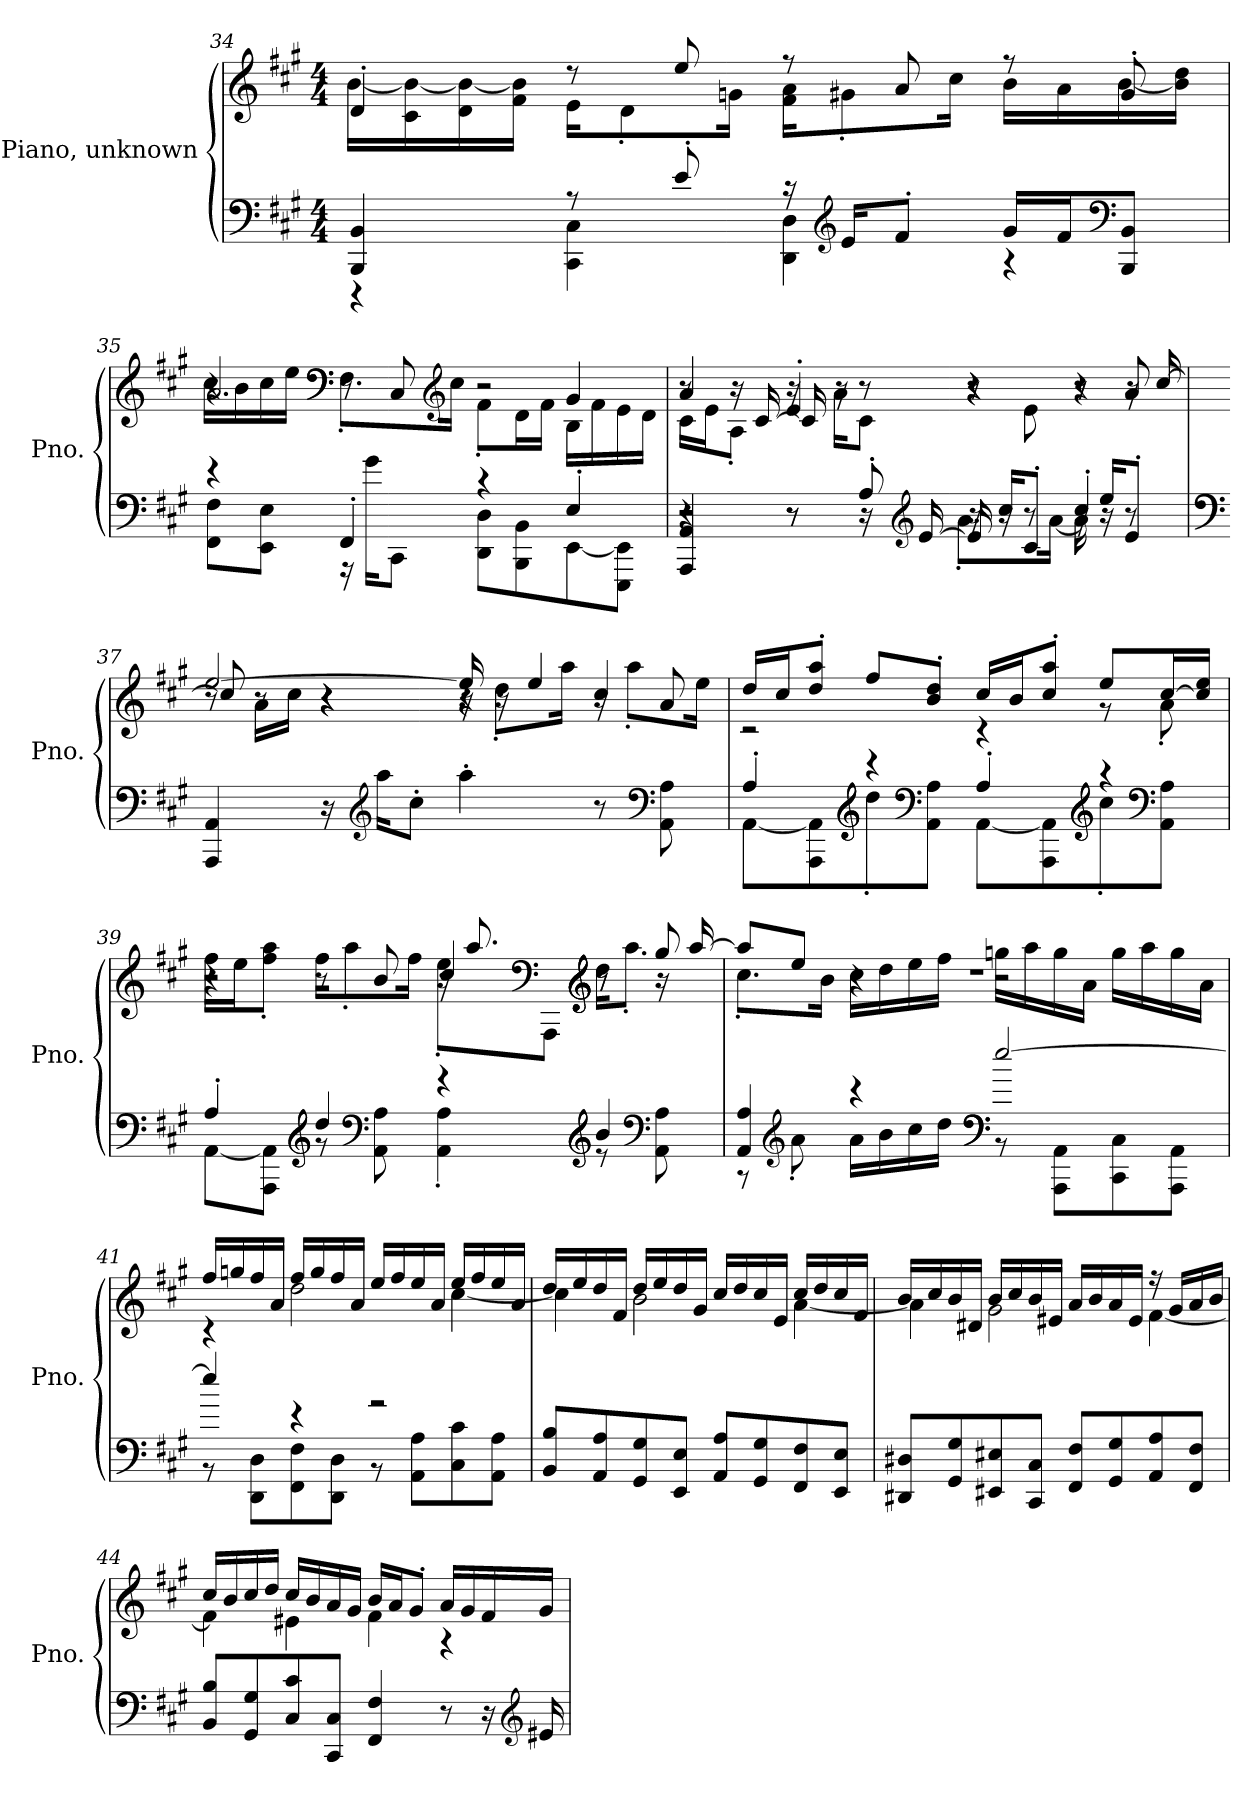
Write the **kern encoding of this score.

**kern	**kern
*part1	*part1
*staff2	*staff1
*I"Piano, unknown	*
*I'Pno.	*
!!LO:LB:g=z
*clefF4	*clefG2
*k[f#c#g#]	*k[f#c#g#]
*M4/4	*M4/4
=34	=34
*^	*^
4BBB/ 4BB/	4r	4d'/	[16b\LL
.	.	.	16c#\ 16b\_
.	.	.	16d\ 16b\_
.	.	.	16f#\ 16b\]JJ
8r	4CC#\ 4C#\	8r	16e\KL
.	.	.	8d'\
8e'/	.	8ee/	.
.	.	.	16gn\Jk
16r	4DD\ 4D\	8r	16f#\ 16a\KL
*clefG2	*	*	*
16e/KL	.	.	8g#X'\
8f#'/J	.	8a/	.
.	.	.	16cc#\Jk
16g#/LL	4r	8r	16b\LL
16f#/J	.	.	16a\
*clefF4	*	*	*
8BBB/ 8BB/J	.	8g#'/	[16b\
.	.	.	16b\] 16dd\JJ
=35	=35	=35	=35
*	*	*	*^
4r	8FF#\ 8F#\L	2.a/	16cc#\LL	4r
.	.	.	16b\	.
.	8EE\ 8E\J	.	16cc#\	.
.	.	.	16ee\JJ	.
*	*	*clefF4	*	*
4FF#'/	16r	.	8.F#'\L	8r
.	16g#\KL	.	.	.
.	8CC#\J	.	.	8C#/
*	*	*clefG2	*	*
.	.	.	16cc#\Jk	.
4r	8DD\ 8D\L	.	8f#'\L	2r
.	8BBB\ 8BB\	.	16d\L	.
.	.	.	16f#\JJ	.
4E'/	[8EE\	4g#/	16B\LL	.
.	.	.	16f#\	.
.	8EEE\ 8EE\]J	.	16e\	.
.	.	.	16d\JJ	.
!!LO:PB:g=z	!!	!!
=36	=36	=36	=36	=36
*	*^	*	*	*
4r	2r	4AAA/ 4AA/	4a/	16c#\LL	8r
.	.	.	.	16e\J	.
.	.	.	.	8A'\J	16r
.	.	.	.	.	[16c#/
8r	.	8r	4e'/	16r	16c#/]
.	.	.	.	16a\KL	16r
16r	.	8A'/	.	8c#\J	8r
*clefG2	*	*	*	*	*
[16e/	.	.	.	.	.
16e/]	8.a'\L	16r	4r	8r	4r
16r	.	16cc#/KL	.	.	.
8r	.	8c#'/J	.	8e\	.
.	[16a\Jk	.	.	.	.
4cc#'/	16a\]	16r	8r	4r	8r
.	16r	16ee/KL	.	.	.
.	8r	8e'/J	8a/	.	16r
.	.	.	.	.	[16cc#/
*v	*v	*v	*	*	*
=37	=37	=37	=37
*clefF4	*	*	*
4AAA/ 4AA/	[2ee/	8r	8cc#/]
.	.	16a\LL	8r
.	.	16cc#\JJ	.
16r	.	4r	4r
*clefG2	*	*	*
16aa\KL	.	.	.
8cc#'\J	.	.	.
4aa'\	16ee/]	16r	4r
.	16r	8dd'\L	.
.	4ee/	.	.
.	.	16aa\Jk	.
8r	.	16r	4cc#/
.	.	8aa'\L	.
*clefF4	*	*	*
8AA\ 8A\	8a/	.	.
.	.	16ee\Jk	.
*	*	*v	*v
!!LO:LB:g=z
=38	=38	=38
*^	*	*
4A'/	[8AA\L	16dd/LL	2r
.	.	16cc#/J	.
.	8AAA\ 8AA\]	8dd/' 8aa/'J	.
*clefG2	*	*	*
4r	8dd'\	8ff#/L	.
*clefF4	*	*	*
.	8AA\ 8A\J	8b/' 8dd/'J	.
4A'/	[8AA\L	16cc#/LL	4r
.	.	16b/J	.
.	8AAA\ 8AA\]	8cc#/' 8aa/'J	.
*clefG2	*	*	*
4r	8cc#'\	8ee/L	8r
*clefF4	*	*	*
.	8AA\ 8A\J	[16cc#/L	8a'\
.	.	16cc#/] 16ee/JJ	.
=39	=39	=39	=39
*	*	*	*^
4A'/	[8AA\L	2r	16ff#\LL	4r
.	.	.	16ee\J	.
.	8AAA\ 8AA\]J	.	8ff#\' 8aa\'J	.
*clefG2	*	*	*	*
4dd/	8r	.	16ff#\KL	8r
.	.	.	8aa'\	.
*clefF4	*	*	*	*
.	8AA\ 8A\	.	.	8b/
.	.	.	16ff#\Jk	.
4r	4AA\' 4A\'	16r	8ee'\L	4cc#/
.	.	8.aa/	.	.
*	*	*clefF4	*	*
.	.	.	8AAA\J	.
*clefG2	*	*clefG2	*	*
4b/	8r	8r	16dd\KL	8r
.	.	.	8.aa'\J	.
*clefF4	*	*	*	*
.	8AA\ 8A\	8gg#/	.	16r
.	.	.	.	[16aa/
!!LO:LB:g=z	!!	!!
=40	=40	=40	=40	=40
4AA/ 4A/	8r	1r	8.cc#'\L	8aa/L]
*clefG2	*	*	*	*
.	8a'\	.	.	8ee/J
.	.	.	16b\Jk	.
4r	16a\LL	.	16cc#\LL	4r
.	16b\	.	16dd\	.
.	16cc#\	.	16ee\	.
.	16dd\JJ	.	16ff#\JJ	.
*clefF4	*	*	*	*
[2ee/	8r	.	16ggn\LL	2r
.	.	.	16aa\	.
.	8AAA\ 8AA\L	.	16gg\	.
.	.	.	16a\JJ	.
.	8CC#\ 8C#\	.	16gg\LL	.
.	.	.	16aa\	.
.	8AAA\ 8AA\J	.	16gg\	.
.	.	.	16a\JJ	.
*	*	*	*v	*v
=41	=41	=41	=41
4ee/]	8r	16ff#/LL	4r
.	.	16ggn/	.
.	8DD\ 8D\L	16ff#/	.
.	.	16a/JJ	.
4r	8FF#\ 8F#\	16ff#/LL	2dd\
.	.	16gg/	.
.	8DD\ 8D\J	16ff#/	.
.	.	16a/JJ	.
2r	8r	16ee/LL	.
.	.	16ff#/	.
.	8AA\ 8A\L	16ee/	.
.	.	16a/JJ	.
.	8C#\ 8c#\	16ee/LL	[4cc#\
.	.	16ff#/	.
.	8AA\ 8A\J	16ee/	.
.	.	16a/JJ	.
*v	*v	*	*
!!LO:LB:g=z	!!
=42	=42	=42
8BB/ 8B/L	16dd/LL	4cc#\]
.	16ee/	.
8AA/ 8A/	16dd/	.
.	16f#/JJ	.
8GG#/ 8G#/	16dd/LL	2b\
.	16ee/	.
8EE/ 8E/J	16dd/	.
.	16g#/JJ	.
8AA/ 8A/L	16cc#/LL	.
.	16dd/	.
8GG#/ 8G#/	16cc#/	.
.	16e/JJ	.
8FF#/ 8F#/	16cc#/LL	[4a\
.	16dd/	.
8EE/ 8E/J	16cc#/	.
.	16f#/JJ	.
=43	=43	=43
8DD#X/ 8D#X/L	16b/LL	4a\]
.	16cc#/	.
8GG#/ 8G#/	16b/	.
.	16d#X/JJ	.
8EE#X/ 8E#X/	16b/LL	2g#\
.	16cc#/	.
8CC#/ 8C#/J	16b/	.
.	16e#X/JJ	.
8FF#/ 8F#/L	16a/LL	.
.	16b/	.
8GG#/ 8G#/	16a/	.
.	16e#/JJ	.
8AA/ 8A/	16r	[4f#\
.	16g#/LL	.
8FF#/ 8F#/J	16a/	.
.	16b/JJ	.
!!LO:LB:g=z	!!
=44	=44	=44
8BB/ 8B/L	16cc#/LL	4f#\]
.	16b/	.
8GG#/ 8G#/	16cc#/	.
.	16dd/JJ	.
8C#/ 8c#/	16cc#/LL	4e#X\
.	16b/	.
8CC#/ 8C#/J	16a/	.
.	16g#/JJ	.
4FF#/ 4F#/	16b/LL	4f#\
.	16a/J	.
.	8g#'/J	.
8r	16a/LL	4r
.	16g#/	.
16r	16f#/	.
*clefG2	*	*
16e#X/	16g#/JJ	.
*	*v	*v
=	=
*-	*-
